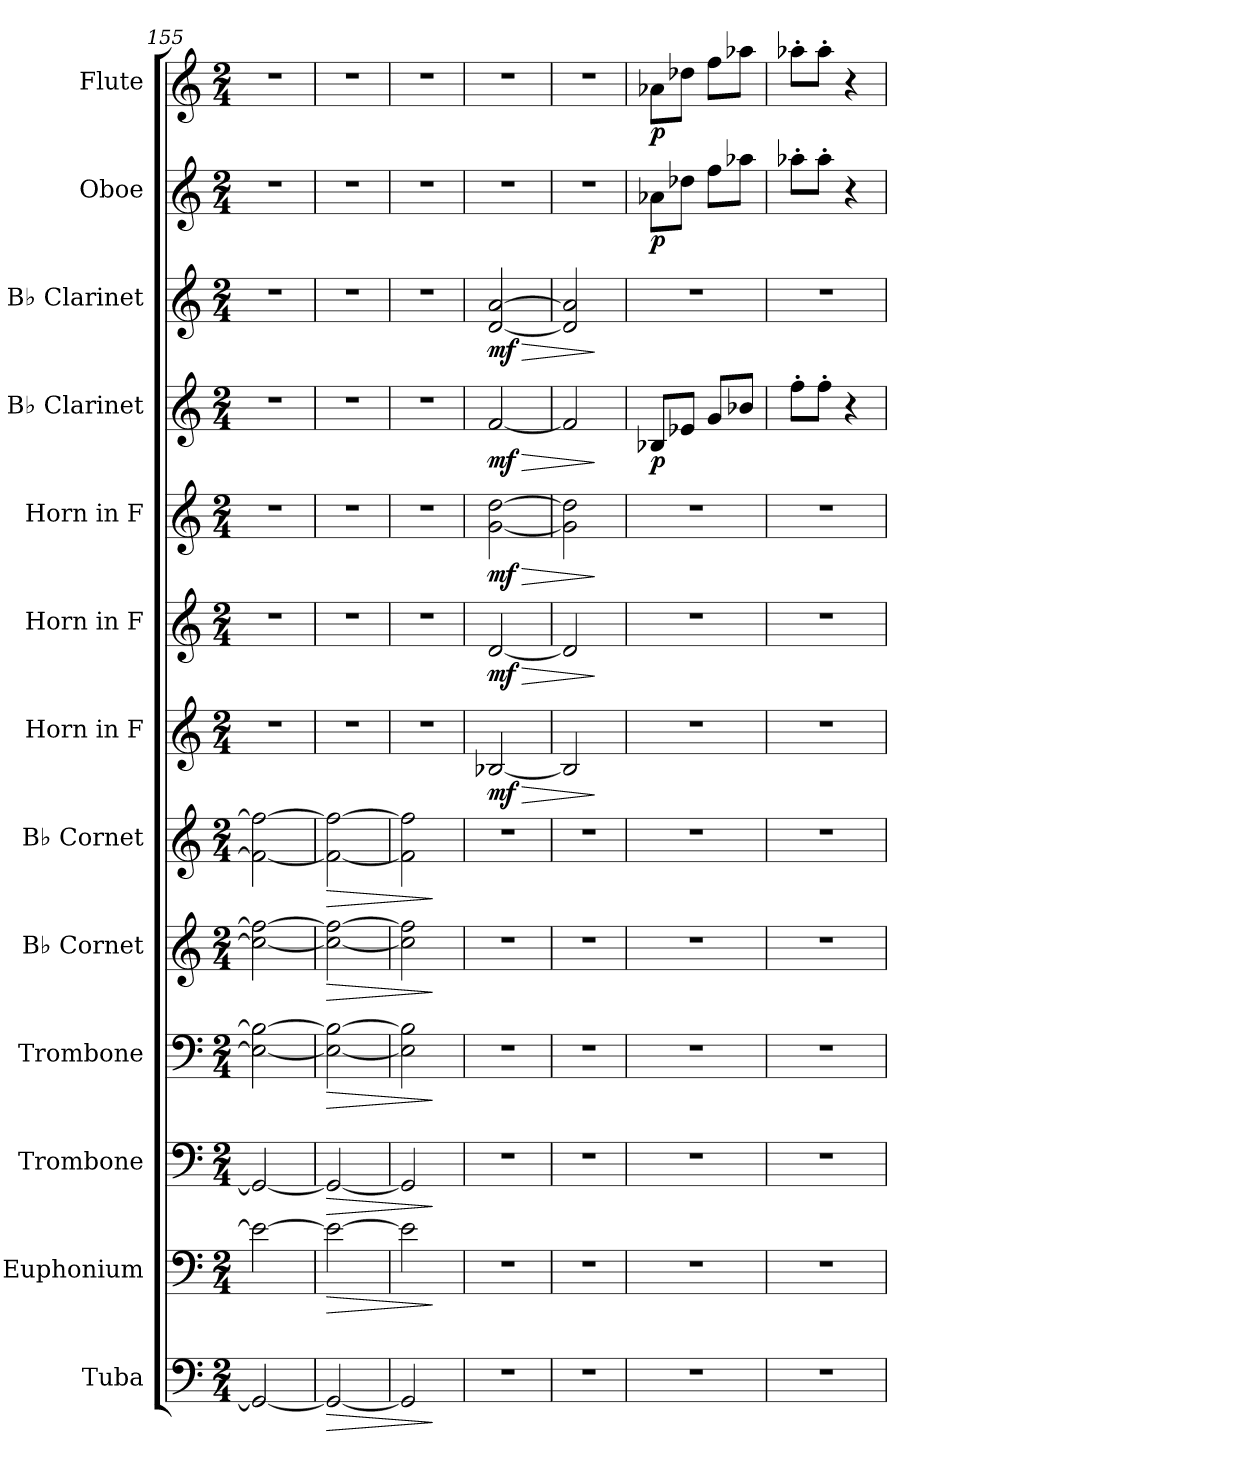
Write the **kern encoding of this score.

**kern	**dynam	**kern	**dynam	**kern	**dynam	**kern	**dynam	**kern	**dynam	**kern	**dynam	**kern	**dynam	**kern	**dynam	**kern	**dynam	**kern	**dynam	**kern	**dynam	**kern	**dynam	**kern	**dynam
*part13	*part13	*part12	*part12	*part11	*part11	*part10	*part10	*part9	*part9	*part8	*part8	*part7	*part7	*part6	*part6	*part5	*part5	*part4	*part4	*part3	*part3	*part2	*part2	*part1	*part1
*staff13	*staff13	*staff12	*staff12	*staff11	*staff11	*staff10	*staff10	*staff9	*staff9	*staff8	*staff8	*staff7	*staff7	*staff6	*staff6	*staff5	*staff5	*staff4	*staff4	*staff3	*staff3	*staff2	*staff2	*staff1	*staff1
*I"Tuba	*	*I"Euphonium	*	*I"Trombone	*	*I"Trombone	*	*I"B♭ Cornet	*	*I"B♭ Cornet	*	*I"Horn in F	*	*I"Horn in F	*	*I"Horn in F	*	*I"B♭ Clarinet	*	*I"B♭ Clarinet	*	*I"Oboe	*	*I"Flute	*
*I'Tba.	*	*I'Euph.	*	*I'Tbn.	*	*I'Tbn.	*	*I'B♭ Cnt.	*	*I'B♭ Cnt.	*	*	*	*	*	*	*	*I'B♭ Cl.	*	*I'B♭ Cl.	*	*I'Ob.	*	*I'Fl.	*
*clefF4	*	*clefF4	*	*clefF4	*	*clefF4	*	*clefG2	*	*clefG2	*	*clefG2	*	*clefG2	*	*clefG2	*	*clefG2	*	*clefG2	*	*clefG2	*	*clefG2	*
*	*	*	*	*	*	*	*	*ITrd1c2	*	*ITrd1c2	*	*ITrd4c7	*	*ITrd4c7	*	*ITrd4c7	*	*ITrd1c2	*	*ITrd1c2	*	*	*	*	*
*k[]	*	*k[]	*	*k[]	*	*k[]	*	*k[b-e-]	*	*k[b-e-]	*	*k[b-]	*	*k[b-]	*	*k[b-]	*	*k[b-e-]	*	*k[b-e-]	*	*k[]	*	*k[]	*
*M2/4	*	*M2/4	*	*M2/4	*	*M2/4	*	*M2/4	*	*M2/4	*	*M2/4	*	*M2/4	*	*M2/4	*	*M2/4	*	*M2/4	*	*M2/4	*	*M2/4	*
=155	=155	=155	=155	=155	=155	=155	=155	=155	=155	=155	=155	=155	=155	=155	=155	=155	=155	=155	=155	=155	=155	=155	=155	=155	=155
2GG/_	.	2e\_	.	2GG/_	.	2E\_ 2B\_	.	2b\_ 2ee\_	.	2e\_ 2ee\_	.	2r	.	2r	.	2r	.	2r	.	2r	.	2r	.	2r	.
=156	=156	=156	=156	=156	=156	=156	=156	=156	=156	=156	=156	=156	=156	=156	=156	=156	=156	=156	=156	=156	=156	=156	=156	=156	=156
!	!LO:HP:b	!	!LO:HP:b	!	!LO:HP:b	!	!LO:HP:b	!	!LO:HP:b	!	!LO:HP:b	!	!	!	!	!	!	!	!	!	!	!	!	!	!
2GG/_	>	2e\_	>	2GG/_	>	2E\_ 2B\_	>	2b\_ 2ee\_	>	2e\_ 2ee\_	>	2r	.	2r	.	2r	.	2r	.	2r	.	2r	.	2r	.
=157	=157	=157	=157	=157	=157	=157	=157	=157	=157	=157	=157	=157	=157	=157	=157	=157	=157	=157	=157	=157	=157	=157	=157	=157	=157
2GG/]	.	2e\]	.	2GG/]	.	2E\] 2B\]	.	2b\] 2ee\]	.	2e\] 2ee\]	.	2r	.	2r	.	2r	.	2r	.	2r	.	2r	.	2r	.
.	]	.	]	.	]	.	]	.	]	.	]	.	.	.	.	.	.	.	.	.	.	.	.	.	.
=158	=158	=158	=158	=158	=158	=158	=158	=158	=158	=158	=158	=158	=158	=158	=158	=158	=158	=158	=158	=158	=158	=158	=158	=158	=158
!	!	!	!	!	!	!	!	!	!	!	!	!	!LO:HP:b	!	!LO:HP:b	!	!LO:HP:b	!	!LO:HP:b	!	!LO:HP:b	!	!	!	!
!	!	!	!	!	!	!	!	!	!	!	!	!	!LO:DY:n=1:b	!	!LO:DY:n=1:b	!	!LO:DY:n=1:b	!	!LO:DY:n=1:b	!	!LO:DY:n=1:b	!	!	!	!
2r	.	2r	.	2r	.	2r	.	2r	.	2r	.	[2E-X/	> mf	[2G/	> mf	[2c\ [2g\	> mf	[2e-/	> mf	[2c/ [2g/	> mf	2r	.	2r	.
=159	=159	=159	=159	=159	=159	=159	=159	=159	=159	=159	=159	=159	=159	=159	=159	=159	=159	=159	=159	=159	=159	=159	=159	=159	=159
2r	.	2r	.	2r	.	2r	.	2r	.	2r	.	2E-/]	.	2G/]	.	2c\] 2g\]	.	2e-/]	.	2c/] 2g/]	.	2r	.	2r	.
.	.	.	.	.	.	.	.	.	.	.	.	.	]	.	]	.	]	.	]	.	]	.	.	.	.
=160	=160	=160	=160	=160	=160	=160	=160	=160	=160	=160	=160	=160	=160	=160	=160	=160	=160	=160	=160	=160	=160	=160	=160	=160	=160
!	!	!	!	!	!	!	!	!	!	!	!	!	!	!	!	!	!	!	!LO:DY:b	!	!	!	!LO:DY:b	!	!LO:DY:b
2r	.	2r	.	2r	.	2r	.	2r	.	2r	.	2r	.	2r	.	2r	.	8A-X/L	p	2r	.	8a-X\L	p	8a-X\L	p
.	.	.	.	.	.	.	.	.	.	.	.	.	.	.	.	.	.	8d-X/J	.	.	.	8dd-X\J	.	8dd-X\J	.
.	.	.	.	.	.	.	.	.	.	.	.	.	.	.	.	.	.	8f/L	.	.	.	8ff\L	.	8ff\L	.
.	.	.	.	.	.	.	.	.	.	.	.	.	.	.	.	.	.	8a-X/J	.	.	.	8aa-X\J	.	8aa-X\J	.
=161	=161	=161	=161	=161	=161	=161	=161	=161	=161	=161	=161	=161	=161	=161	=161	=161	=161	=161	=161	=161	=161	=161	=161	=161	=161
2r	.	2r	.	2r	.	2r	.	2r	.	2r	.	2r	.	2r	.	2r	.	8ee-'\L	.	2r	.	8aa-X'\L	.	8aa-X'\L	.
.	.	.	.	.	.	.	.	.	.	.	.	.	.	.	.	.	.	8ee-'\J	.	.	.	8aa-'\J	.	8aa-'\J	.
.	.	.	.	.	.	.	.	.	.	.	.	.	.	.	.	.	.	4r	.	.	.	4r	.	4r	.
=	=	=	=	=	=	=	=	=	=	=	=	=	=	=	=	=	=	=	=	=	=	=	=	=	=
*-	*-	*-	*-	*-	*-	*-	*-	*-	*-	*-	*-	*-	*-	*-	*-	*-	*-	*-	*-	*-	*-	*-	*-	*-	*-
